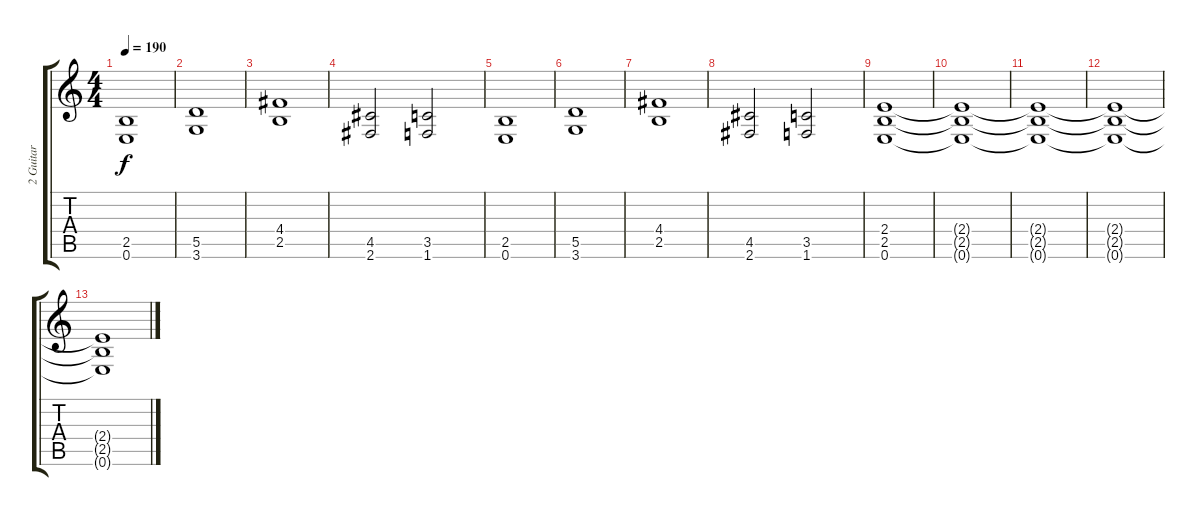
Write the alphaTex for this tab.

\track ("2 Guitar" "2 Guitar") {instrument distortionguitar}
\staff {score tabs}
\tuning (E4 B3 G3 D3 A2 E2) {hide}
\ts (4 4)
\tempo 190
\clef g2
\ks c
(2.5 0.6).1{dy f} |
(5.5 3.6).1 |
(4.4 2.5).1 |
(4.5 2.6).2 (3.5 1.6).2 |
(2.5 0.6).1 |
(5.5 3.6).1 |
(4.4 2.5).1 |
(4.5 2.6).2 (3.5 1.6).2 |
(2.4 2.5 0.6).1 |
(2.4{t} 2.5{t} 0.6{t}).1 |
(2.4{t} 2.5{t} 0.6{t}).1 |
(2.4{t} 2.5{t} 0.6{t}).1 |
(2.4{t} 2.5{t} 0.6{t}).1
